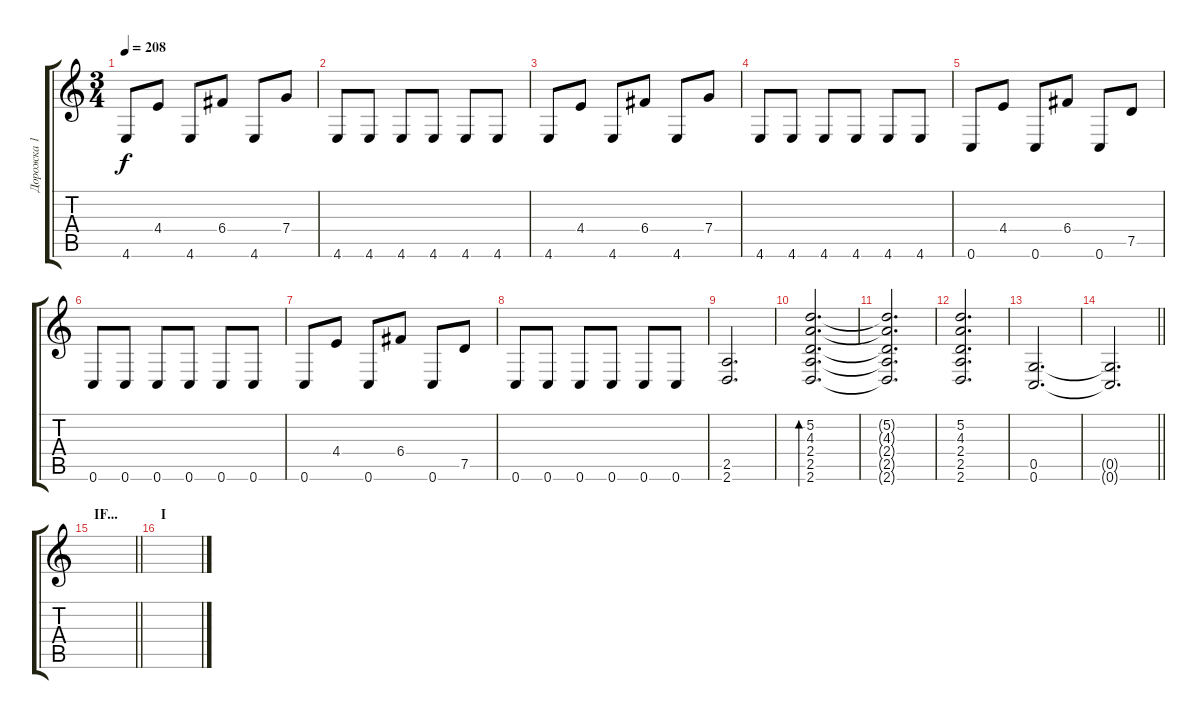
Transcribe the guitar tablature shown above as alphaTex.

\track ("Дорожка 1" "Дорожка 1") {instrument distortionguitar}
\staff {score tabs}
\tuning (D4 A3 F3 C3 G2 C2) {hide}
\ts (3 4)
\tempo 208
\clef g2
\ks c
4.6.8{dy f} 4.4.8 4.6.8 6.4.8 4.6.8 7.4.8 |
4.6.8 4.6.8 4.6.8 4.6.8 4.6.8 4.6.8 |
4.6.8 4.4.8 4.6.8 6.4.8 4.6.8 7.4.8 |
4.6.8 4.6.8 4.6.8 4.6.8 4.6.8 4.6.8 |
0.6.8 4.4.8 0.6.8 6.4.8 0.6.8 7.5.8 |
0.6.8 0.6.8 0.6.8 0.6.8 0.6.8 0.6.8 |
0.6.8 4.4.8 0.6.8 6.4.8 0.6.8 7.5.8 |
0.6.8 0.6.8 0.6.8 0.6.8 0.6.8 0.6.8 |
(2.5 2.6).2{d} |
(5.2 4.3 2.4 2.5 2.6).2{d bd 60} |
(5.2{t} 4.3{t} 2.4{t} 2.5{t} 2.6{t}).2{d} |
(5.2 4.3 2.4 2.5 2.6).2{d} |
(0.5 0.6).2{d} |
\barLineRight lightlight
(0.5{t} 0.6{t}).2{d} |
\section ("" "IF...")
\barLineRight lightlight
|
\section ("" "I")
